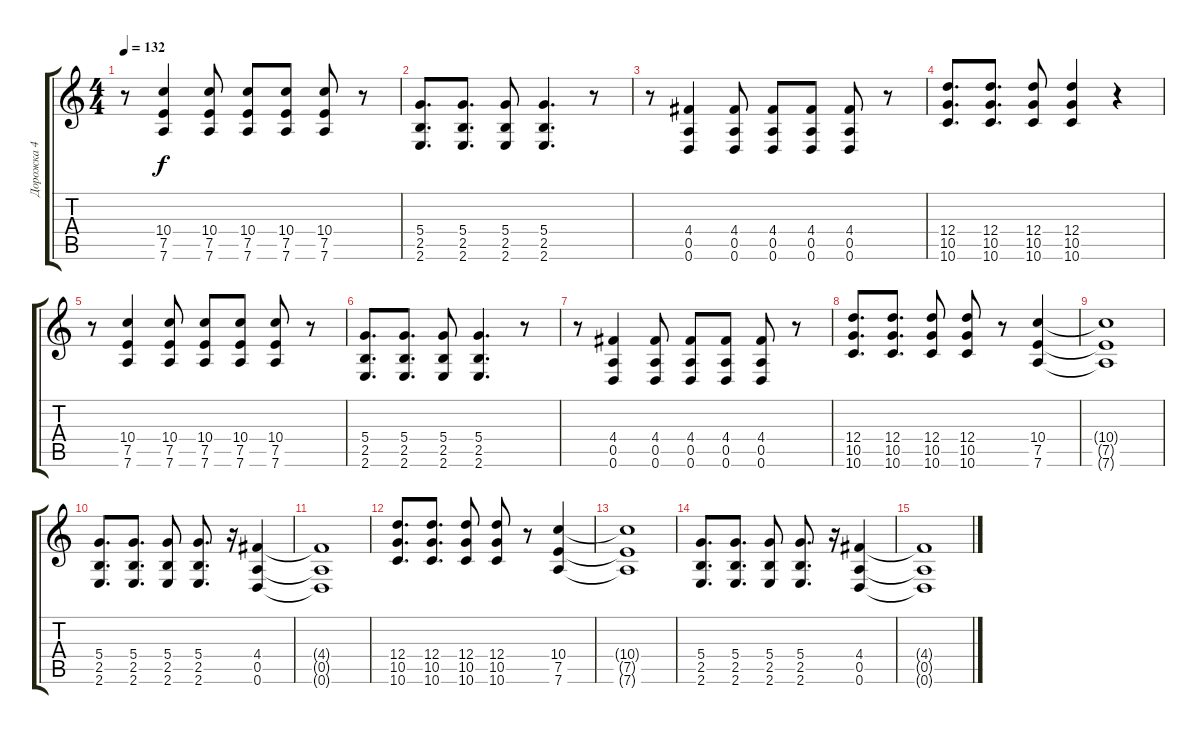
\track ("Дорожка 4" "Дорожка 4") {instrument overdrivenguitar}
\staff {score tabs}
\tuning (D4 B3 G3 D3 A2 D2) {hide}
\ts (4 4)
\tempo 132
\clef g2
\ks c
r.8{dy f} (10.4 7.5 7.6).4 (10.4 7.5 7.6).8 (10.4 7.5 7.6).8 (10.4 7.5 7.6).8 (10.4 7.5 7.6).8 r.8 |
(5.4 2.5 2.6).8{d} (5.4 2.5 2.6).8{d} (5.4 2.5 2.6).8 (5.4 2.5 2.6).4{d} r.8 |
r.8 (4.4 0.5 0.6).4 (4.4 0.5 0.6).8 (4.4 0.5 0.6).8 (4.4 0.5 0.6).8 (4.4 0.5 0.6).8 r.8 |
(12.4 10.5 10.6).8{d} (12.4 10.5 10.6).8{d} (12.4 10.5 10.6).8 (12.4 10.5 10.6).4 r.4 |
r.8 (10.4 7.5 7.6).4 (10.4 7.5 7.6).8 (10.4 7.5 7.6).8 (10.4 7.5 7.6).8 (10.4 7.5 7.6).8 r.8 |
(5.4 2.5 2.6).8{d} (5.4 2.5 2.6).8{d} (5.4 2.5 2.6).8 (5.4 2.5 2.6).4{d} r.8 |
r.8 (4.4 0.5 0.6).4 (4.4 0.5 0.6).8 (4.4 0.5 0.6).8 (4.4 0.5 0.6).8 (4.4 0.5 0.6).8 r.8 |
(12.4 10.5 10.6).8{d instrument overdrivenguitar} (12.4 10.5 10.6).8{d} (12.4 10.5 10.6).8 (12.4 10.5 10.6).8 r.8 (10.4 7.5 7.6).4 |
(10.4{t} 7.5{t} 7.6{t}).1 |
(5.4 2.5 2.6).8{d} (5.4 2.5 2.6).8{d} (5.4 2.5 2.6).8 (5.4 2.5 2.6).8{d} r.16 (4.4 0.5 0.6).4 |
(4.4{t} 0.5{t} 0.6{t}).1 |
(12.4 10.5 10.6).8{d instrument overdrivenguitar} (12.4 10.5 10.6).8{d} (12.4 10.5 10.6).8 (12.4 10.5 10.6).8 r.8 (10.4 7.5 7.6).4 |
(10.4{t} 7.5{t} 7.6{t}).1 |
(5.4 2.5 2.6).8{d} (5.4 2.5 2.6).8{d} (5.4 2.5 2.6).8 (5.4 2.5 2.6).8{d} r.16 (4.4 0.5 0.6).4 |
(4.4{t} 0.5{t} 0.6{t}).1
